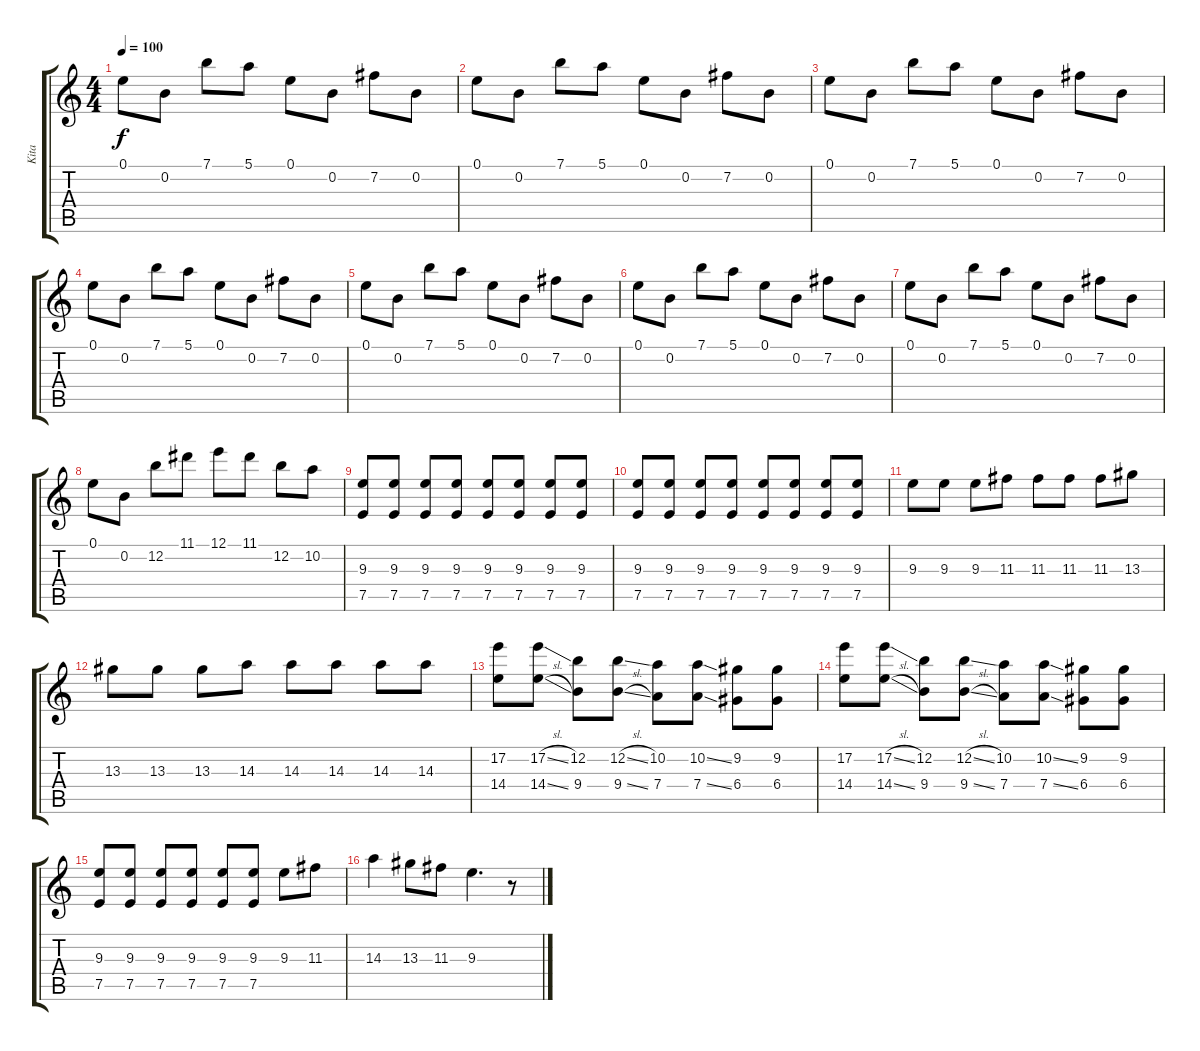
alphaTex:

\track ("Kita" "Kita") {instrument overdrivenguitar}
\staff {score tabs}
\tuning (E4 B3 G3 D3 A2 E2) {hide}
\ts (4 4)
\tempo 100
\clef g2
\ks c
0.1.8{dy f} 0.2.8 7.1.8 5.1.8 0.1.8 0.2.8 7.2.8 0.2.8 |
0.1.8 0.2.8 7.1.8 5.1.8 0.1.8 0.2.8 7.2.8 0.2.8 |
0.1.8 0.2.8 7.1.8 5.1.8 0.1.8 0.2.8 7.2.8 0.2.8 |
0.1.8 0.2.8 7.1.8 5.1.8 0.1.8 0.2.8 7.2.8 0.2.8 |
0.1.8 0.2.8 7.1.8 5.1.8 0.1.8 0.2.8 7.2.8 0.2.8 |
0.1.8 0.2.8 7.1.8 5.1.8 0.1.8 0.2.8 7.2.8 0.2.8 |
0.1.8 0.2.8 7.1.8 5.1.8 0.1.8 0.2.8 7.2.8 0.2.8 |
0.1.8 0.2.8 12.2.8 11.1.8 12.1.8 11.1.8 12.2.8 10.2.8 |
(9.3 7.5).8{volume 12 instrument distortionguitar} (9.3 7.5).8 (9.3 7.5).8 (9.3 7.5).8 (9.3 7.5).8 (9.3 7.5).8 (9.3 7.5).8 (9.3 7.5).8 |
(9.3 7.5).8 (9.3 7.5).8 (9.3 7.5).8 (9.3 7.5).8 (9.3 7.5).8 (9.3 7.5).8 (9.3 7.5).8 (9.3 7.5).8 |
9.3.8{volume 13 instrument overdrivenguitar} 9.3.8 9.3.8 11.3.8 11.3.8 11.3.8 11.3.8 13.3.8 |
13.3.8 13.3.8 13.3.8 14.3.8 14.3.8 14.3.8 14.3.8 14.3.8 |
(17.2 14.4).8{volume 12 instrument distortionguitar} (17.2{sl} 14.4{sl}).8 (12.2 9.4).8 (12.2{sl} 9.4{sl}).8 (10.2 7.4).8 (10.2{ss} 7.4{ss}).8 (9.2 6.4).8 (9.2 6.4).8 |
(17.2 14.4).8 (17.2{sl} 14.4{sl}).8 (12.2 9.4).8 (12.2{sl} 9.4{sl}).8 (10.2 7.4).8 (10.2{ss} 7.4{ss}).8 (9.2 6.4).8 (9.2 6.4).8 |
(9.3 7.5).8{instrument overdrivenguitar} (9.3 7.5).8 (9.3 7.5).8 (9.3 7.5).8 (9.3 7.5).8 (9.3 7.5).8 9.3.8 11.3.8 |
14.3.4 13.3.8 11.3.8 9.3.4{d} r.8{instrument acousticguitarsteel}
